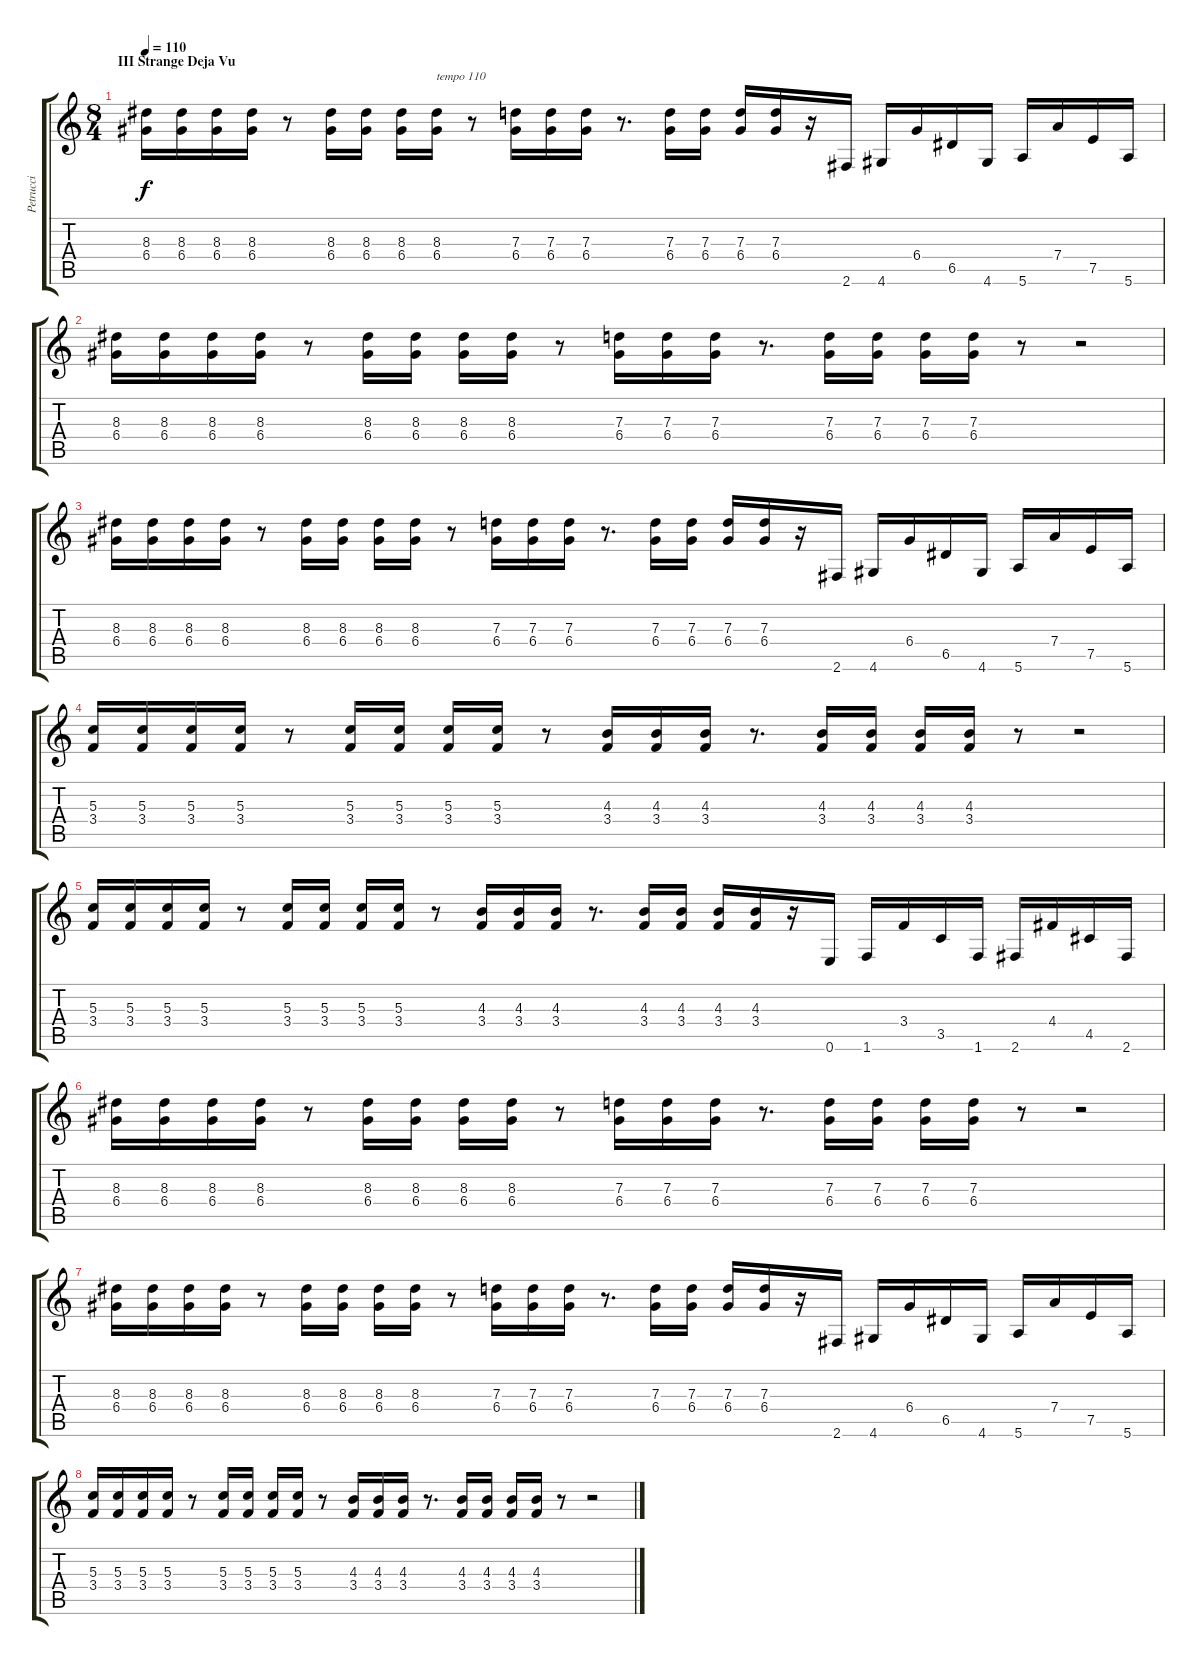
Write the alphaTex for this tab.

\track ("Petrucci" "Petrucci") {instrument distortionguitar}
\staff {score tabs}
\tuning (E4 B3 G3 D3 A2 E2) {hide}
\ts (8 4)
\section ("" "III Strange Deja Vu")
\tempo 110
\clef g2
\ks c
(8.3 6.4).16{txt "" dy f instrument distortionguitar} (8.3 6.4).16 (8.3 6.4).16 (8.3 6.4).16 r.8 (8.3 6.4).16 (8.3 6.4).16 (8.3 6.4).16 (8.3 6.4).16{txt "tempo 110"} r.8 (7.3 6.4).16 (7.3 6.4).16 (7.3 6.4).16 r.8{d} (7.3 6.4).16 (7.3 6.4).16 (7.3 6.4).16 (7.3 6.4).16 r.16 2.6.16 4.6.16 6.4.16 6.5.16 4.6.16 5.6.16 7.4.16 7.5.16 5.6.16 |
(8.3 6.4).16 (8.3 6.4).16 (8.3 6.4).16 (8.3 6.4).16 r.8 (8.3 6.4).16 (8.3 6.4).16 (8.3 6.4).16 (8.3 6.4).16 r.8 (7.3 6.4).16 (7.3 6.4).16 (7.3 6.4).16 r.8{d} (7.3 6.4).16 (7.3 6.4).16 (7.3 6.4).16 (7.3 6.4).16 r.8 r.2 |
(8.3 6.4).16 (8.3 6.4).16 (8.3 6.4).16 (8.3 6.4).16 r.8 (8.3 6.4).16 (8.3 6.4).16 (8.3 6.4).16 (8.3 6.4).16 r.8 (7.3 6.4).16 (7.3 6.4).16 (7.3 6.4).16 r.8{d} (7.3 6.4).16 (7.3 6.4).16 (7.3 6.4).16 (7.3 6.4).16 r.16 2.6.16 4.6.16 6.4.16 6.5.16 4.6.16 5.6.16 7.4.16 7.5.16 5.6.16 |
(5.3 3.4).16 (5.3 3.4).16 (5.3 3.4).16 (5.3 3.4).16 r.8 (5.3 3.4).16 (5.3 3.4).16 (5.3 3.4).16 (5.3 3.4).16 r.8 (4.3 3.4).16 (4.3 3.4).16 (4.3 3.4).16 r.8{d} (4.3 3.4).16 (4.3 3.4).16 (4.3 3.4).16 (4.3 3.4).16 r.8 r.2 |
(5.3 3.4).16 (5.3 3.4).16 (5.3 3.4).16 (5.3 3.4).16 r.8 (5.3 3.4).16 (5.3 3.4).16 (5.3 3.4).16 (5.3 3.4).16 r.8 (4.3 3.4).16 (4.3 3.4).16 (4.3 3.4).16 r.8{d} (4.3 3.4).16 (4.3 3.4).16 (4.3 3.4).16 (4.3 3.4).16 r.16 0.6.16 1.6.16 3.4.16 3.5.16 1.6.16 2.6.16 4.4.16 4.5.16 2.6.16 |
(8.3 6.4).16 (8.3 6.4).16 (8.3 6.4).16 (8.3 6.4).16 r.8 (8.3 6.4).16 (8.3 6.4).16 (8.3 6.4).16 (8.3 6.4).16 r.8 (7.3 6.4).16 (7.3 6.4).16 (7.3 6.4).16 r.8{d} (7.3 6.4).16 (7.3 6.4).16 (7.3 6.4).16 (7.3 6.4).16 r.8 r.2 |
(8.3 6.4).16 (8.3 6.4).16 (8.3 6.4).16 (8.3 6.4).16 r.8 (8.3 6.4).16 (8.3 6.4).16 (8.3 6.4).16 (8.3 6.4).16 r.8 (7.3 6.4).16 (7.3 6.4).16 (7.3 6.4).16 r.8{d} (7.3 6.4).16 (7.3 6.4).16 (7.3 6.4).16 (7.3 6.4).16 r.16 2.6.16 4.6.16 6.4.16 6.5.16 4.6.16 5.6.16 7.4.16 7.5.16 5.6.16 |
(5.3 3.4).16 (5.3 3.4).16 (5.3 3.4).16 (5.3 3.4).16 r.8 (5.3 3.4).16 (5.3 3.4).16 (5.3 3.4).16 (5.3 3.4).16 r.8 (4.3 3.4).16 (4.3 3.4).16 (4.3 3.4).16 r.8{d} (4.3 3.4).16 (4.3 3.4).16 (4.3 3.4).16 (4.3 3.4).16 r.8 r.2
